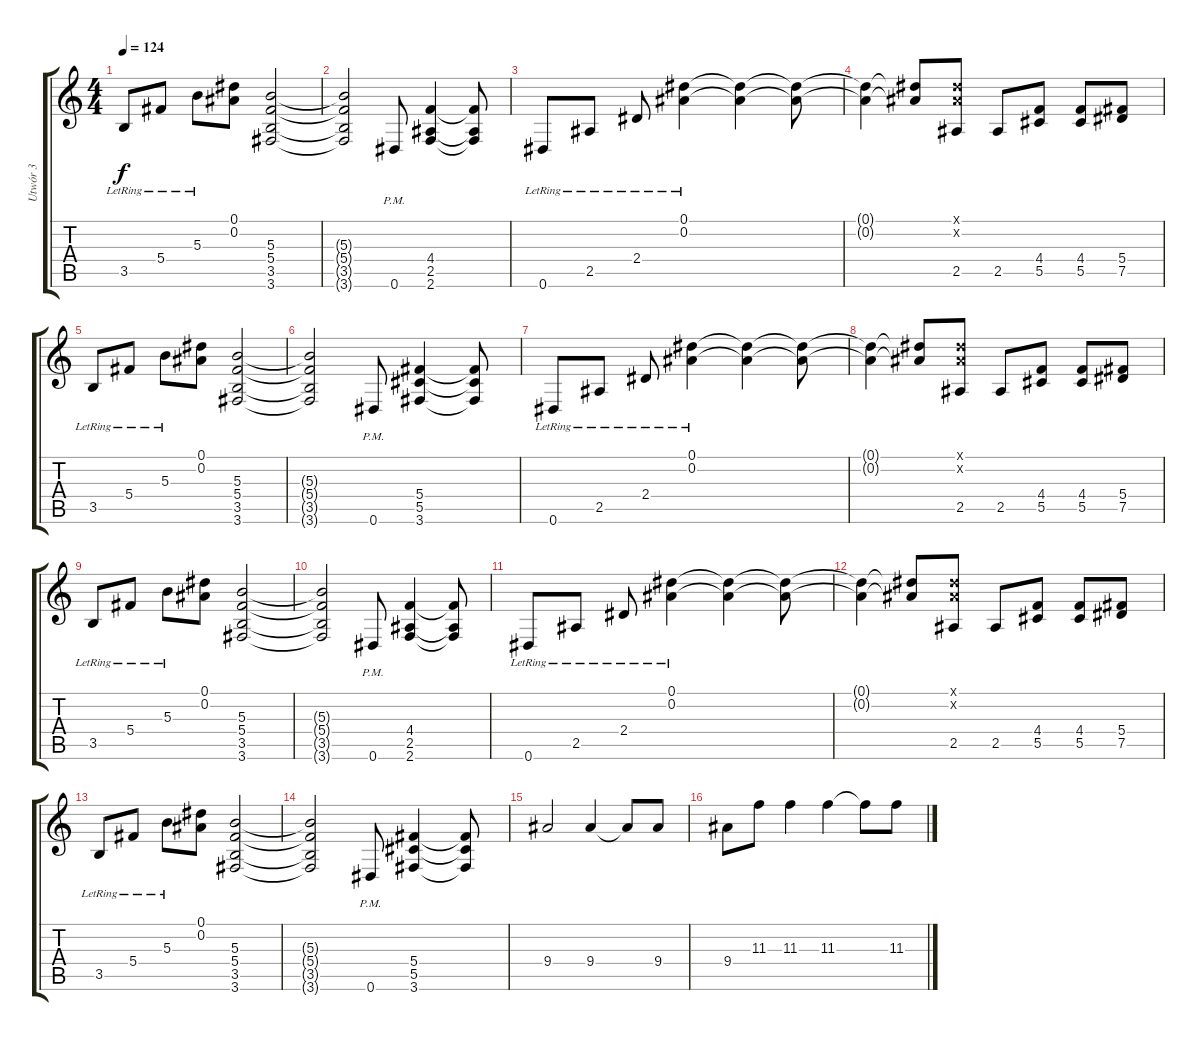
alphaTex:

\track ("Utwór 3" "Utwór 3") {instrument distortionguitar}
\staff {score tabs}
\tuning (Eb4 Bb3 Gb3 Db3 Ab2 Eb2) {hide}
\ts (4 4)
\tempo 124
\clef g2
\ks c
3.5{lr}.8{dy f} 5.4{lr}.8 5.3{lr}.8 (0.1 0.2).8 (5.3 5.4 3.5 3.6).2 |
(5.3{t} 5.4{t} 3.5{t} 3.6{t}).2 0.6{pm}.8 (4.4 2.5 2.6).4 (4.4{t} 2.5{t} 2.6{t}).8 |
0.6{lr}.8 2.5{lr}.8 2.4{lr}.8 (0.1{lr} 0.2{lr}).4 (0.1{t} 0.2{t}).4 (0.1{t} 0.2{t}).8 |
(0.1{t} 0.2{t}).4 (0.1{t} 0.2{t}).8 (0.1{x} 0.2{x} 2.5).8 2.5.8 (4.4 5.5).8 (4.4 5.5).8 (5.4 7.5).8 |
3.5{lr}.8 5.4{lr}.8 5.3{lr}.8 (0.1 0.2).8 (5.3 5.4 3.5 3.6).2 |
(5.3{t} 5.4{t} 3.5{t} 3.6{t}).2 0.6{pm}.8 (5.4 5.5 3.6).4 (5.4{t} 5.5{t} 3.6{t}).8 |
0.6{lr}.8 2.5{lr}.8 2.4{lr}.8 (0.1{lr} 0.2{lr}).4 (0.1{t} 0.2{t}).4 (0.1{t} 0.2{t}).8 |
(0.1{t} 0.2{t}).4 (0.1{t} 0.2{t}).8 (0.1{x} 0.2{x} 2.5).8 2.5.8 (4.4 5.5).8 (4.4 5.5).8 (5.4 7.5).8 |
3.5{lr}.8 5.4{lr}.8 5.3{lr}.8 (0.1 0.2).8 (5.3 5.4 3.5 3.6).2 |
(5.3{t} 5.4{t} 3.5{t} 3.6{t}).2 0.6{pm}.8 (4.4 2.5 2.6).4 (4.4{t} 2.5{t} 2.6{t}).8 |
0.6{lr}.8 2.5{lr}.8 2.4{lr}.8 (0.1{lr} 0.2{lr}).4 (0.1{t} 0.2{t}).4 (0.1{t} 0.2{t}).8 |
(0.1{t} 0.2{t}).4 (0.1{t} 0.2{t}).8 (0.1{x} 0.2{x} 2.5).8 2.5.8 (4.4 5.5).8 (4.4 5.5).8 (5.4 7.5).8 |
3.5{lr}.8 5.4{lr}.8 5.3{lr}.8 (0.1 0.2).8 (5.3 5.4 3.5 3.6).2 |
(5.3{t} 5.4{t} 3.5{t} 3.6{t}).2 0.6{pm}.8 (5.4 5.5 3.6).4 (5.4{t} 5.5{t} 3.6{t}).8 |
9.4.2 9.4.4 9.4{t}.8 9.4.8 |
9.4.8 11.3.8 11.3.4 11.3.4 11.3{t}.8 11.3.8
